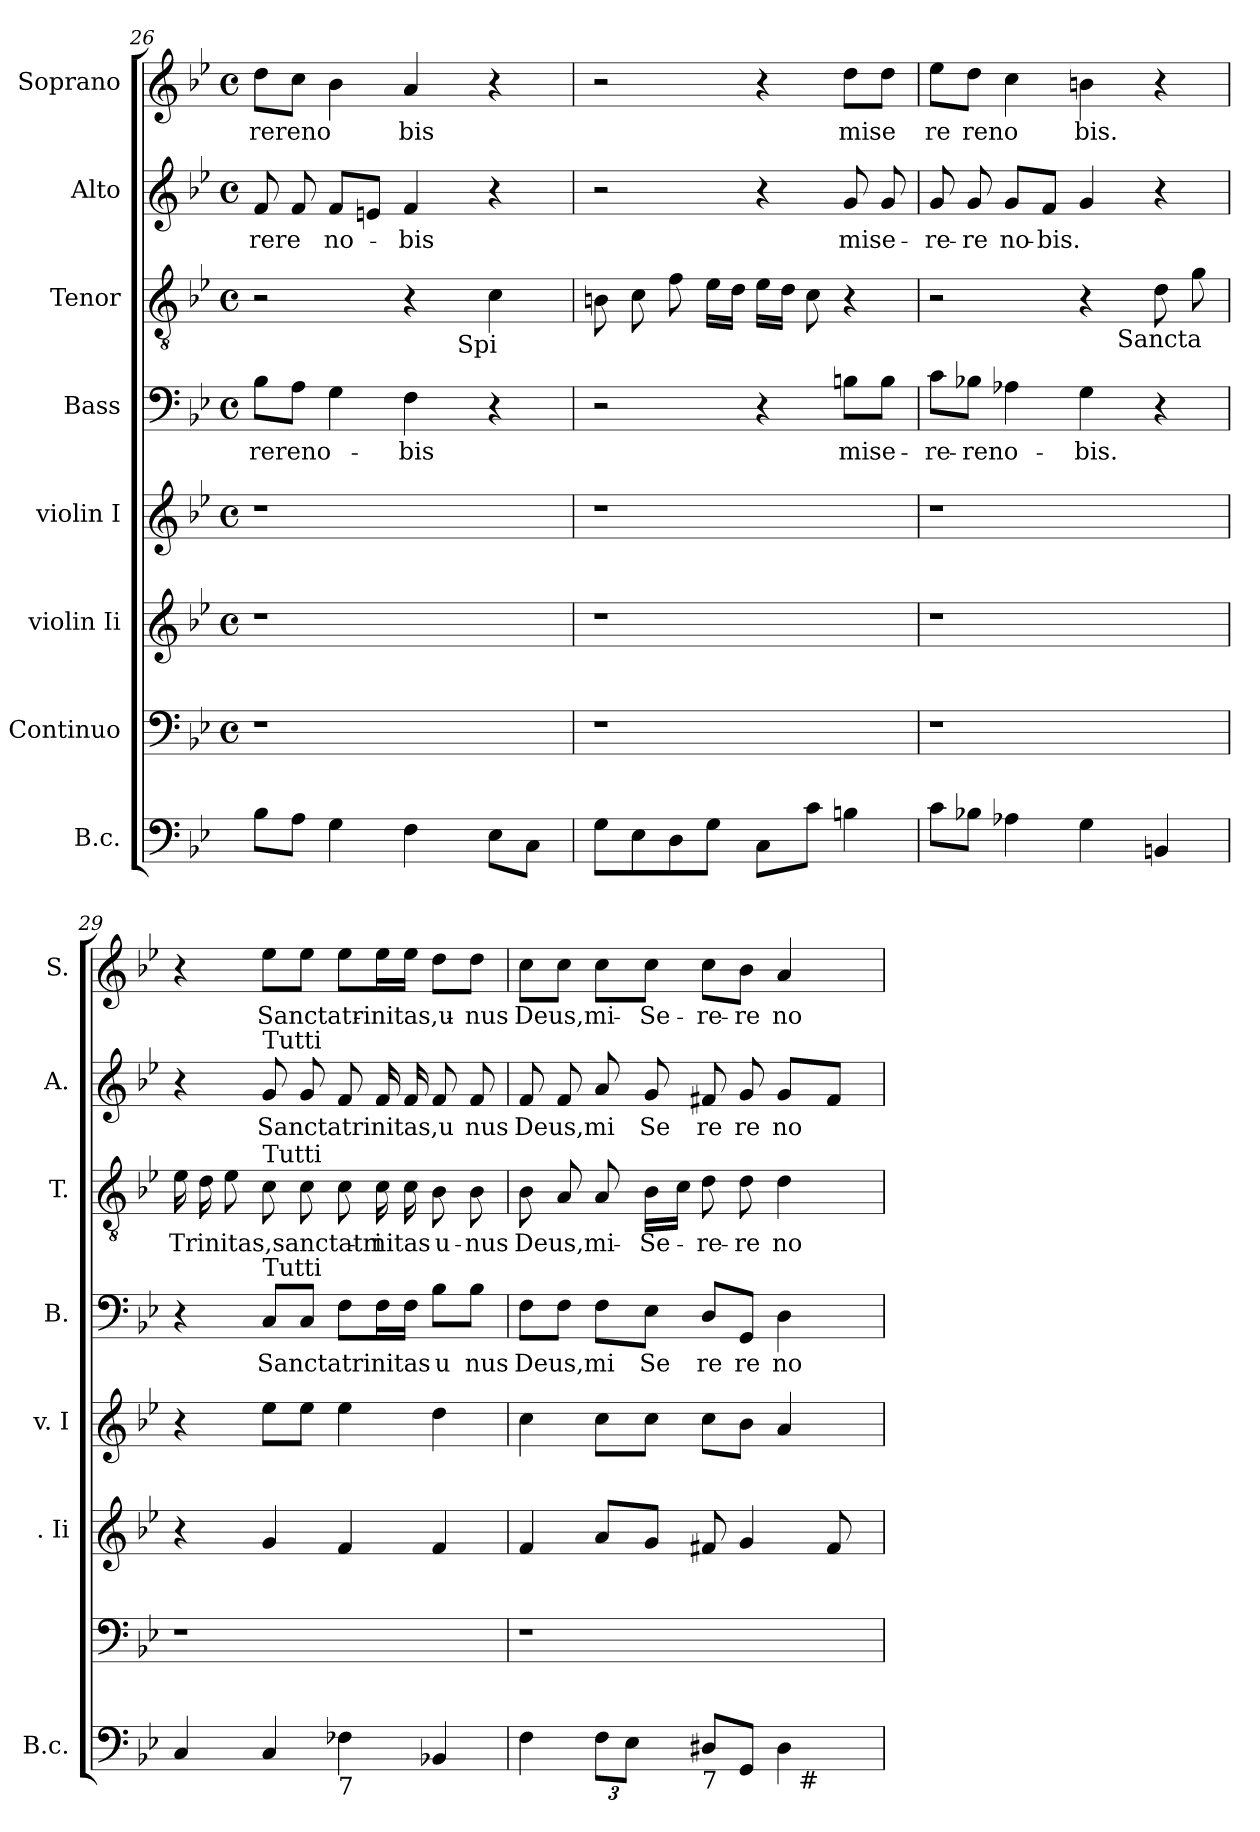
**kern	**kern	**kern	**kern	**kern	**text	**kern	**text	**kern	**text	**kern	**text
*part8	*part7	*part6	*part5	*part4	*part4	*part3	*part3	*part2	*part2	*part1	*part1
*staff8	*staff7	*staff6	*staff5	*staff4	*staff4	*staff3	*staff3	*staff2	*staff2	*staff1	*staff1
*I"B.c.	*I"Continuo	*I"violin Ii	*I"violin I	*I"Bass	*	*I"Tenor	*	*I"Alto	*	*I"Soprano	*
*I'B.c.	*	*I'. Ii	*I'v. I	*I'B.	*	*I'T.	*	*I'A.	*	*I'S.	*
*clefF4	*clefF4	*clefG2	*clefG2	*clefF4	*	*clefGv2	*	*clefG2	*	*clefG2	*
*k[b-e-]	*k[b-e-]	*k[b-e-]	*k[b-e-]	*k[b-e-]	*	*k[b-e-]	*	*k[b-e-]	*	*k[b-e-]	*
*B-:	*B-:	*B-:	*B-:	*B-:	*	*B-:	*	*B-:	*	*B-:	*
*	*M4/4	*M4/4	*M4/4	*M4/4	*	*M4/4	*	*M4/4	*	*M4/4	*
*	*met(c)	*met(c)	*met(c)	*met(c)	*	*met(c)	*	*met(c)	*	*met(c)	*
=26	=26	=26	=26	=26	=26	=26	=26	=26	=26	=26	=26
!	!	!	!	!	!LO:LY:b	!	!	!	!LO:LY:b	!	!LO:LY:b
*	*	*	*	*	*	*^	*	*	*	*	*
8B-\L	1r	1r	1r	8B-\L	-rereno-	2r	2ryy	.	8f/	-rere	8dd\L	rereno
8A\J	.	.	.	8A\J	.	.	.	.	8f/	.	8cc\J	.
!	!	!	!	!	!	!	!	!	!	!LO:LY:b	!	!
4G\	.	.	.	4G\	.	.	.	.	8f/L	no-	4b-\	.
.	.	.	.	.	.	.	.	.	8en/J	.	.	.
!	!	!	!	!	!LO:LY:b:cj	!	!	!	!	!LO:LY:b:cj	!	!LO:LY:b:cj
4F\	.	.	.	4F\	-bis	4r	8ryy	.	4f/	-bis	4a/	bis
.	.	.	.	.	.	.	32ryy	.	.	.	.	.
!	!	!	!	!	!	!	!LO:TX:b:t=Spi	!	!	!	!	!
.	.	.	.	.	.	.	4ryy	.	.	.	.	.
8E-\L	.	.	.	4r	.	4c\	.	.	4r	.	4r	.
8C\J	.	.	.	.	.	.	.	.	.	.	.	.
.	.	.	.	.	.	.	16.ryy	.	.	.	.	.
=27	=27	=27	=27	=27	=27	=27	=27	=27	=27	=27	=27	=27
!	!	!	!	!	!	!LO:TX:b:t=ritussanctedeus,	!	!	!	!	!	!
*	*	*	*	*	*	*v	*v	*	*	*	*	*
8G\L	1r	1r	1r	2r	.	8Bn\	.	2r	.	2r	.
8E-<\	.	.	.	.	.	8c\	.	.	.	.	.
8D\	.	.	.	.	.	8f\	.	.	.	.	.
8G\J	.	.	.	.	.	16e-\L	.	.	.	.	.
.	.	.	.	.	.	16d\J	.	.	.	.	.
8C\L	.	.	.	4r	.	16e-\L	.	4r	.	4r	.
.	.	.	.	.	.	16d\J	.	.	.	.	.
8c\J	.	.	.	.	.	8c\	.	.	.	.	.
!	!	!	!	!	!LO:LY:b:cj	!	!	!	!LO:LY:b:cj	!	!LO:LY:b:cj
4Bn\	.	.	.	8Bn\L	mise-	4r	.	8g/	mise-	8dd\L	mise
.	.	.	.	8B\J	.	.	.	8g/	.	8dd\J	.
=28	=28	=28	=28	=28	=28	=28	=28	=28	=28	=28	=28
!	!	!	!	!	!LO:LY:b:cj	!	!	!	!LO:LY:b:cj	!	!LO:LY:b:cj
*	*	*	*	*	*	*^	*	*	*	*	*
8c\L	1r	1r	1r	8c\L	-re-	2r	2ryy	.	8g/	-re-	8ee-\L	re
!	!	!	!	!	!LO:LY:b	!	!	!	!	!LO:LY:b:cj	!	!LO:LY:b
8B-X\J	.	.	.	8B-X\J	-reno-	.	.	.	8g/	-re	8dd\J	reno
!	!	!	!	!	!	!	!	!	!	!LO:LY:b	!	!
4A-X\	.	.	.	4A-X\	.	.	.	.	8g/L	no-	4cc\	.
!	!	!	!	!	!	!	!	!	!	!LO:LY:b	!	!
.	.	.	.	.	.	.	.	.	8f/J	-bis.	.	.
!	!	!	!	!	!LO:LY:b:cj	!	!	!	!	!	!	!LO:LY:b:cj
4G\	.	.	.	4G\	-bis.	4r	8ryy	.	4g/	.	4bn\	bis.
!	!	!	!	!	!	!	!LO:TX:b:t=Sancta	!	!	!	!	!
.	.	.	.	.	.	.	4.ryy	.	.	.	.	.
4BB/	.	.	.	4r	.	8d\	.	.	4r	.	4r	.
.	.	.	.	.	.	8g\	.	.	.	.	.	.
!!LO:PB:g=z
=29	=29	=29	=29	=29	=29	=29	=29	=29	=29	=29	=29	=29
!	!	!	!	!	!	!	!	!LO:LY:b	!	!	!	!
*	*	*	*	*	*	*v	*v	*	*	*	*	*
4C/	1r	4r	4r	4r	.	16e-\	Trinitas,sanctatri-	4r	.	4r	.
.	.	.	.	.	.	16d\	.	.	.	.	.
.	.	.	.	.	.	8e-\	.	.	.	.	.
!	!	!	!	!	!	!	!	!LO:TX:a:t=Tutti	!	!	!
!	!	!	!	!	!	!LO:TX:a:t=Tutti	!	!	!	!	!
!	!	!	!	!LO:TX:a:t=Tutti	!	!	!	!	!	!	!
!	!	!	!	!	!LO:LY:b	!	!	!	!LO:LY:b	!	!LO:LY:b
4C/	.	4g/	8ee-\L	8C/L	Sanctatri	8c\	.	8g/	Sanctatri	8ee-\L	Sanctatri-
.	.	.	8ee-\J	8C/J	.	8c\	.	8g/	.	8ee-\J	.
!LO:TX:b:t=7	!	!	!	!	!	!	!	!	!	!	!
4F-\	.	4f/	4ee-\	8F\L	.	8c\	.	8f/	.	8ee-\L	.
!	!	!	!	!	!LO:LY:b	!	!LO:LY:b	!	!LO:LY:b	!	!LO:LY:b
.	.	.	.	16F\L	nitas	16c\	-nitas	16f/	nitas,u	16ee-\L	-nitas,u-
.	.	.	.	16F\JJ	.	16c\	.	16f/	.	16ee-\JJ	.
!	!	!	!	!	!LO:LY:b:cj	!	!LO:LY:b:cj	!	!	!	!
4BB-X/	.	4f/	4dd\	8B-\L	u	8B-\	u-	8f/	.	8dd\L	.
!	!	!	!	!	!LO:LY:b:cj	!	!LO:LY:b:cj	!	!LO:LY:b:cj	!	!LO:LY:b:cj
.	.	.	.	8B-\J	nus	8B-\	-nus	8f/	nus	8dd\J	-nus
=30	=30	=30	=30	=30	=30	=30	=30	=30	=30	=30	=30
!	!	!	!	!	!LO:LY:b	!	!LO:LY:b	!	!LO:LY:b	!	!LO:LY:b
*^	*	*	*	*	*	*	*	*	*	*	*
4F<\	2ryy	1r	4f/	4cc\	8F\L	Deus,mi	8B-\	Deus,mi-	8f/	Deus,mi	8cc\L	Deus,mi-
.	.	.	.	.	8F\J	.	8A/	.	8f/	.	8cc\J	.
*Xbrackettup	*	*	*	*	*	*	*	*	*	*	*	*
12F\L	.	.	8a/L	8cc\L	8F\L	.	8A/	.	8a/	.	8cc\L	.
12E-\J	.	.	.	.	.	.	.	.	.	.	.	.
!	!	!	!	!	!	!LO:LY:b:cj	!	!LO:LY:b:cj	!	!LO:LY:b:cj	!	!LO:LY:b:cj
.	.	.	8g/J	8cc\J	8E-\J	Se	16B-\L	-Se-	8g/	Se	8cc\J	-Se-
12ryy	.	.	.	.	.	.	.	.	.	.	.	.
.	.	.	.	.	.	.	16c\J	.	.	.	.	.
!LO:TX:b:t=7	!	!	!	!	!	!	!	!	!	!	!	!
!	!	!	!	!	!	!LO:LY:b:cj	!	!LO:LY:b:cj	!	!LO:LY:b:cj	!	!LO:LY:b:cj
8D#/L	4ryy	.	8f#X/	8cc\L	8D/L	re	8d\	-re-	8f#X/	re	8cc\L	-re-
!	!	!	!	!	!	!LO:LY:b:cj	!	!LO:LY:b:cj	!	!LO:LY:b:cj	!	!LO:LY:b:cj
8GG/J	.	.	4g/	8b-\J	8GG/J	re	8d\	-re	8g/	re	8b-\J	-re
!	!	!	!	!	!	!LO:LY:b:cj	!	!LO:LY:b:cj	!	!LO:LY:b	!	!LO:LY:b:cj
4D#<\	32.ryy	.	.	4a/	4D\	no	4d\	no-	8g/L	no	4a/	no-
!	!LO:TX:b:t=#	!	!	!	!	!	!	!	!	!	!	!
.	8ryy	.	.	.	.	.	.	.	.	.	.	.
.	.	.	8f#/	.	.	.	.	.	8f#/J	.	.	.
.	16ryy	.	.	.	.	.	.	.	.	.	.	.
.	64ryy	.	.	.	.	.	.	.	.	.	.	.
*v	*v	*	*	*	*	*	*	*	*	*	*	*
=	=	=	=	=	=	=	=	=	=	=	=
*-	*-	*-	*-	*-	*-	*-	*-	*-	*-	*-	*-
